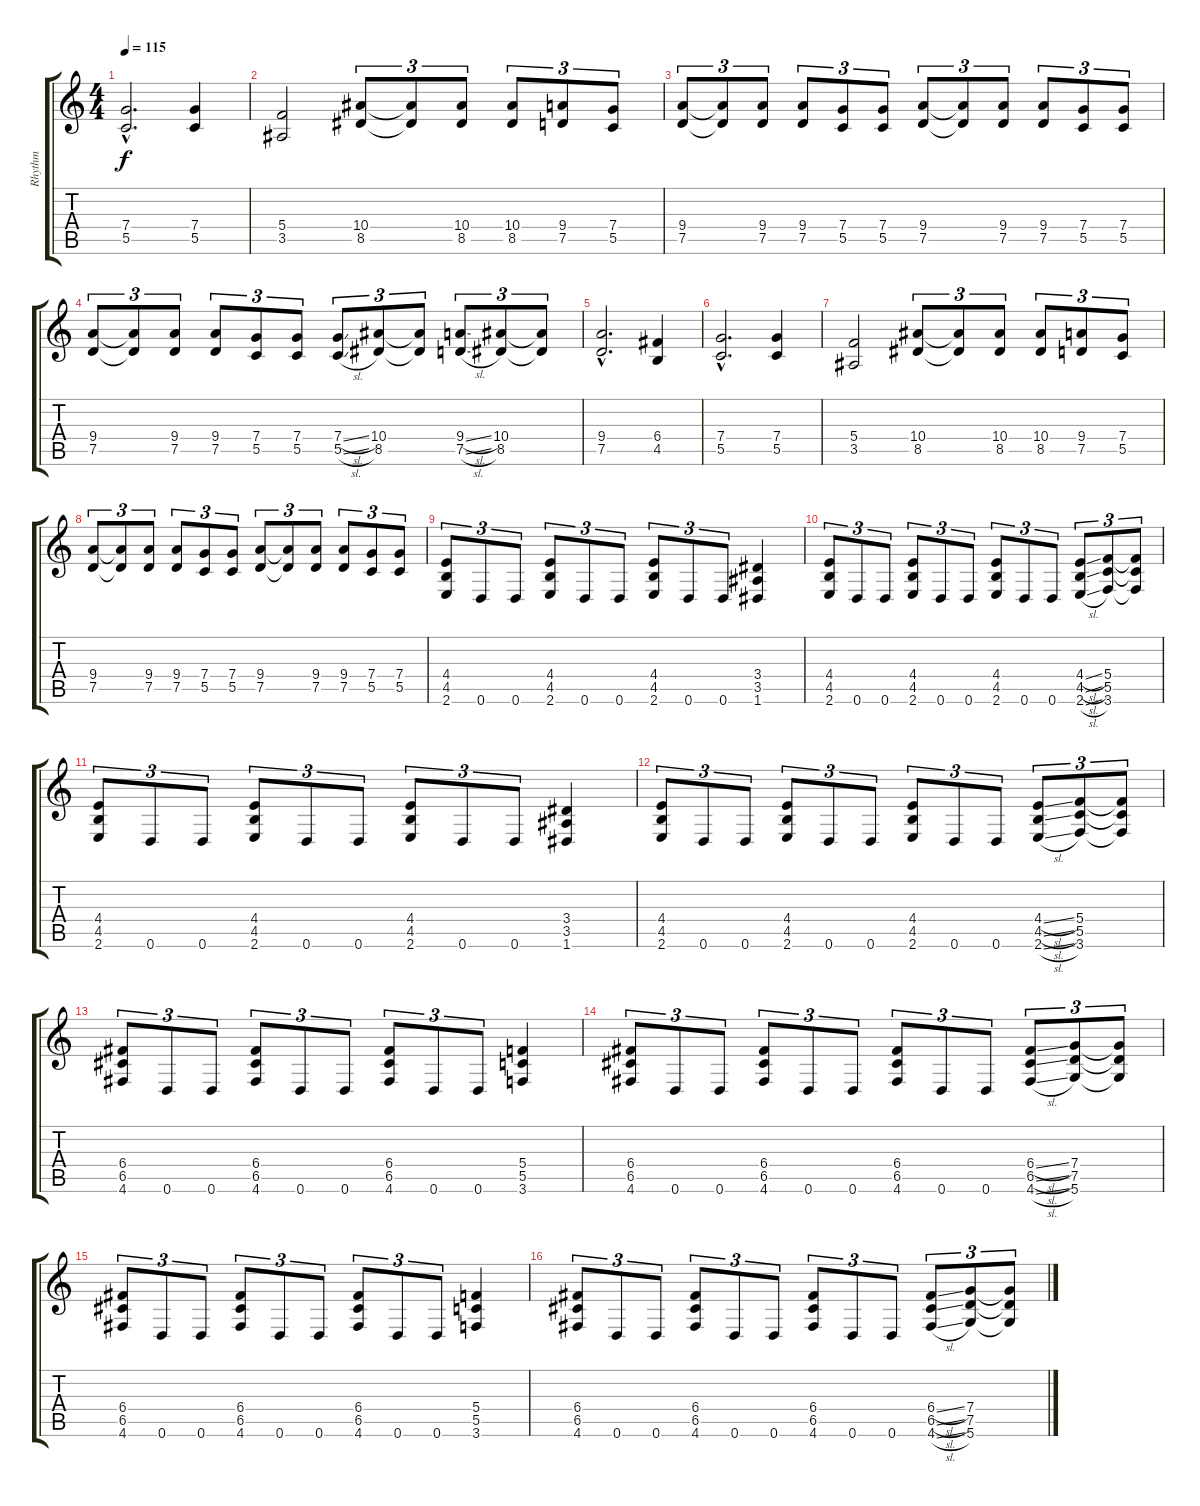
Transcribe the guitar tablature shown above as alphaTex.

\track ("Rhythm" "Rhythm") {instrument overdrivenguitar}
\staff {score tabs}
\tuning (D4 A3 F3 C3 G2 D2) {hide}
\ts (4 4)
\tempo 115
\clef g2
\ks c
(7.4{hac} 5.5{hac}).2{d dy f} (7.4 5.5).4 |
(5.4 3.5).2 (10.4 8.5).8{tu (3 2)} (10.4{t} 8.5{t}).8{tu (3 2)} (10.4 8.5).8{tu (3 2)} (10.4 8.5).8{tu (3 2)} (9.4 7.5).8{tu (3 2)} (7.4 5.5).8{tu (3 2)} |
(9.4 7.5).8{tu (3 2)} (9.4{t} 7.5{t}).8{tu (3 2)} (9.4 7.5).8{tu (3 2)} (9.4 7.5).8{tu (3 2)} (7.4 5.5).8{tu (3 2)} (7.4 5.5).8{tu (3 2)} (9.4 7.5).8{tu (3 2)} (9.4{t} 7.5{t}).8{tu (3 2)} (9.4 7.5).8{tu (3 2)} (9.4 7.5).8{tu (3 2)} (7.4 5.5).8{tu (3 2)} (7.4 5.5).8{tu (3 2)} |
(9.4 7.5).8{tu (3 2)} (9.4{t} 7.5{t}).8{tu (3 2)} (9.4 7.5).8{tu (3 2)} (9.4 7.5).8{tu (3 2)} (7.4 5.5).8{tu (3 2)} (7.4 5.5).8{tu (3 2)} (7.4{sl} 5.5{sl}).8{tu (3 2)} (10.4 8.5).8{tu (3 2)} (10.4{t} 8.5{t}).8{tu (3 2)} (9.4{sl} 7.5{sl}).8{tu (3 2)} (10.4 8.5).8{tu (3 2)} (10.4{t} 8.5{t}).8{tu (3 2)} |
(9.4{hac} 7.5{hac}).2{d} (6.4 4.5).4 |
(7.4{hac} 5.5{hac}).2{d} (7.4 5.5).4 |
(5.4 3.5).2 (10.4 8.5).8{tu (3 2)} (10.4{t} 8.5{t}).8{tu (3 2)} (10.4 8.5).8{tu (3 2)} (10.4 8.5).8{tu (3 2)} (9.4 7.5).8{tu (3 2)} (7.4 5.5).8{tu (3 2)} |
(9.4 7.5).8{tu (3 2)} (9.4{t} 7.5{t}).8{tu (3 2)} (9.4 7.5).8{tu (3 2)} (9.4 7.5).8{tu (3 2)} (7.4 5.5).8{tu (3 2)} (7.4 5.5).8{tu (3 2)} (9.4 7.5).8{tu (3 2)} (9.4{t} 7.5{t}).8{tu (3 2)} (9.4 7.5).8{tu (3 2)} (9.4 7.5).8{tu (3 2)} (7.4 5.5).8{tu (3 2)} (7.4 5.5).8{tu (3 2)} |
(4.4 4.5 2.6).8{tu (3 2)} 0.6.8{tu (3 2)} 0.6.8{tu (3 2)} (4.4 4.5 2.6).8{tu (3 2)} 0.6.8{tu (3 2)} 0.6.8{tu (3 2)} (4.4 4.5 2.6).8{tu (3 2)} 0.6.8{tu (3 2)} 0.6.8{tu (3 2)} (3.4 3.5 1.6).4 |
(4.4 4.5 2.6).8{tu (3 2)} 0.6.8{tu (3 2)} 0.6.8{tu (3 2)} (4.4 4.5 2.6).8{tu (3 2)} 0.6.8{tu (3 2)} 0.6.8{tu (3 2)} (4.4 4.5 2.6).8{tu (3 2)} 0.6.8{tu (3 2)} 0.6.8{tu (3 2)} (4.4{sl} 4.5{sl} 2.6{sl}).8{tu (3 2)} (5.4 5.5 3.6).8{tu (3 2)} (5.4{t} 5.5{t} 3.6{t}).8{tu (3 2)} |
(4.4 4.5 2.6).8{tu (3 2)} 0.6.8{tu (3 2)} 0.6.8{tu (3 2)} (4.4 4.5 2.6).8{tu (3 2)} 0.6.8{tu (3 2)} 0.6.8{tu (3 2)} (4.4 4.5 2.6).8{tu (3 2)} 0.6.8{tu (3 2)} 0.6.8{tu (3 2)} (3.4 3.5 1.6).4 |
(4.4 4.5 2.6).8{tu (3 2)} 0.6.8{tu (3 2)} 0.6.8{tu (3 2)} (4.4 4.5 2.6).8{tu (3 2)} 0.6.8{tu (3 2)} 0.6.8{tu (3 2)} (4.4 4.5 2.6).8{tu (3 2)} 0.6.8{tu (3 2)} 0.6.8{tu (3 2)} (4.4{sl} 4.5{sl} 2.6{sl}).8{tu (3 2)} (5.4 5.5 3.6).8{tu (3 2)} (5.4{t} 5.5{t} 3.6{t}).8{tu (3 2)} |
(6.4 6.5 4.6).8{tu (3 2)} 0.6.8{tu (3 2)} 0.6.8{tu (3 2)} (6.4 6.5 4.6).8{tu (3 2)} 0.6.8{tu (3 2)} 0.6.8{tu (3 2)} (6.4 6.5 4.6).8{tu (3 2)} 0.6.8{tu (3 2)} 0.6.8{tu (3 2)} (5.4 5.5 3.6).4 |
(6.4 6.5 4.6).8{tu (3 2)} 0.6.8{tu (3 2)} 0.6.8{tu (3 2)} (6.4 6.5 4.6).8{tu (3 2)} 0.6.8{tu (3 2)} 0.6.8{tu (3 2)} (6.4 6.5 4.6).8{tu (3 2)} 0.6.8{tu (3 2)} 0.6.8{tu (3 2)} (6.4{sl} 6.5{sl} 4.6{sl}).8{tu (3 2)} (7.4 7.5 5.6).8{tu (3 2)} (7.4{t} 7.5{t} 5.6{t}).8{tu (3 2)} |
(6.4 6.5 4.6).8{tu (3 2)} 0.6.8{tu (3 2)} 0.6.8{tu (3 2)} (6.4 6.5 4.6).8{tu (3 2)} 0.6.8{tu (3 2)} 0.6.8{tu (3 2)} (6.4 6.5 4.6).8{tu (3 2)} 0.6.8{tu (3 2)} 0.6.8{tu (3 2)} (5.4 5.5 3.6).4 |
(6.4 6.5 4.6).8{tu (3 2)} 0.6.8{tu (3 2)} 0.6.8{tu (3 2)} (6.4 6.5 4.6).8{tu (3 2)} 0.6.8{tu (3 2)} 0.6.8{tu (3 2)} (6.4 6.5 4.6).8{tu (3 2)} 0.6.8{tu (3 2)} 0.6.8{tu (3 2)} (6.4{sl} 6.5{sl} 4.6{sl}).8{tu (3 2)} (7.4 7.5 5.6).8{tu (3 2)} (7.4{t} 7.5{t} 5.6{t}).8{tu (3 2)}
